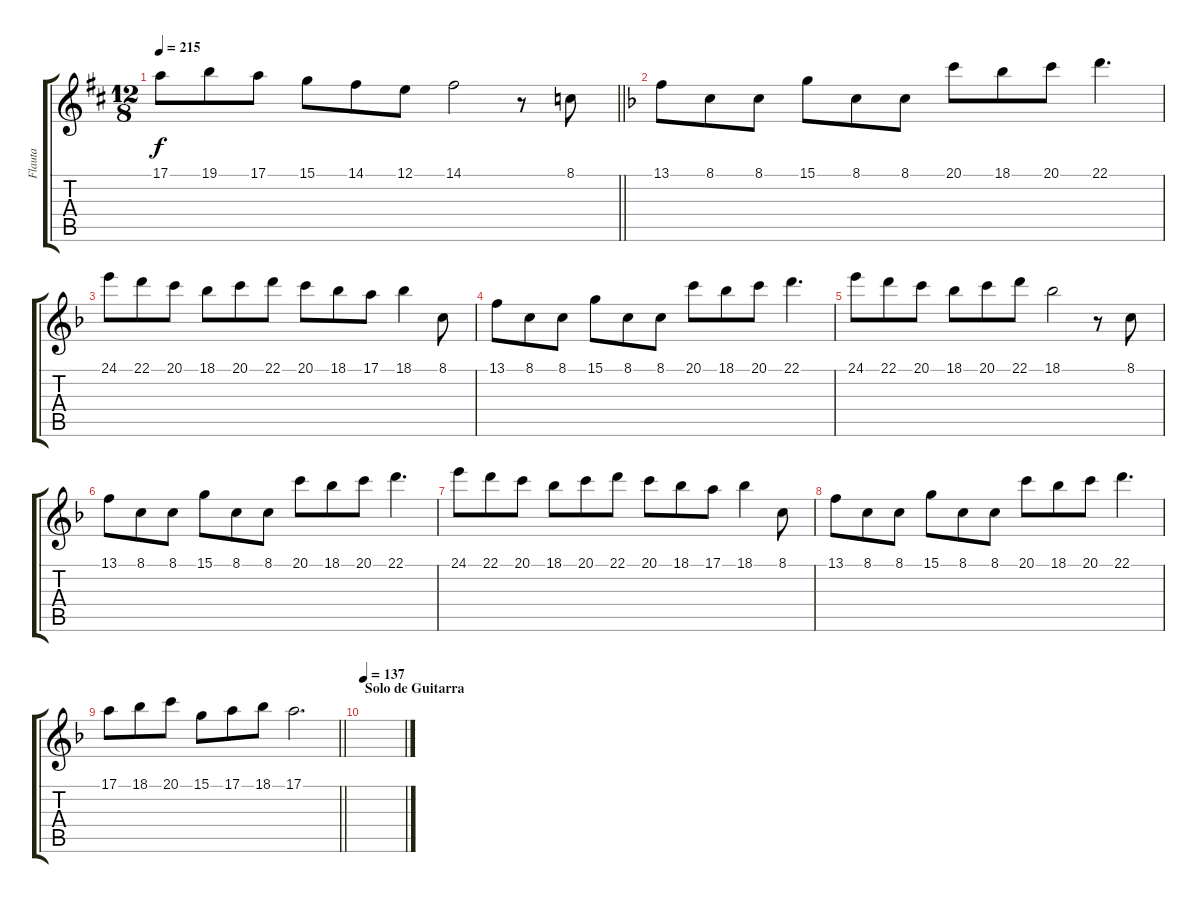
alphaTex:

\track ("Flauta" "Flauta") {instrument flute}
\staff {score tabs}
\tuning (E4 B3 G3 D3 A2 E2) {hide}
\ts (12 8)
\tempo 215
\clef g2
\barLineRight lightlight
\ks d
17.1.8{dy f} 19.1.8 17.1.8 15.1.8 14.1.8 12.1.8 14.1.2 r.8 8.1.8 |
\ks f
13.1.8 8.1.8 8.1.8 15.1.8 8.1.8 8.1.8 20.1.8 18.1.8 20.1.8 22.1.4{d} |
24.1.8 22.1.8 20.1.8 18.1.8 20.1.8 22.1.8 20.1.8 18.1.8 17.1.8 18.1.4 8.1.8 |
13.1.8 8.1.8 8.1.8 15.1.8 8.1.8 8.1.8 20.1.8 18.1.8 20.1.8 22.1.4{d} |
24.1.8 22.1.8 20.1.8 18.1.8 20.1.8 22.1.8 18.1.2 r.8 8.1.8 |
13.1.8 8.1.8 8.1.8 15.1.8 8.1.8 8.1.8 20.1.8 18.1.8 20.1.8 22.1.4{d} |
24.1.8 22.1.8 20.1.8 18.1.8 20.1.8 22.1.8 20.1.8 18.1.8 17.1.8 18.1.4 8.1.8 |
13.1.8 8.1.8 8.1.8 15.1.8 8.1.8 8.1.8 20.1.8 18.1.8 20.1.8 22.1.4{d} |
\barLineRight lightlight
17.1.8 18.1.8 20.1.8 15.1.8 17.1.8 18.1.8 17.1.2{d} |
\section ("" "Solo de Guitarra")
\tempo 137
